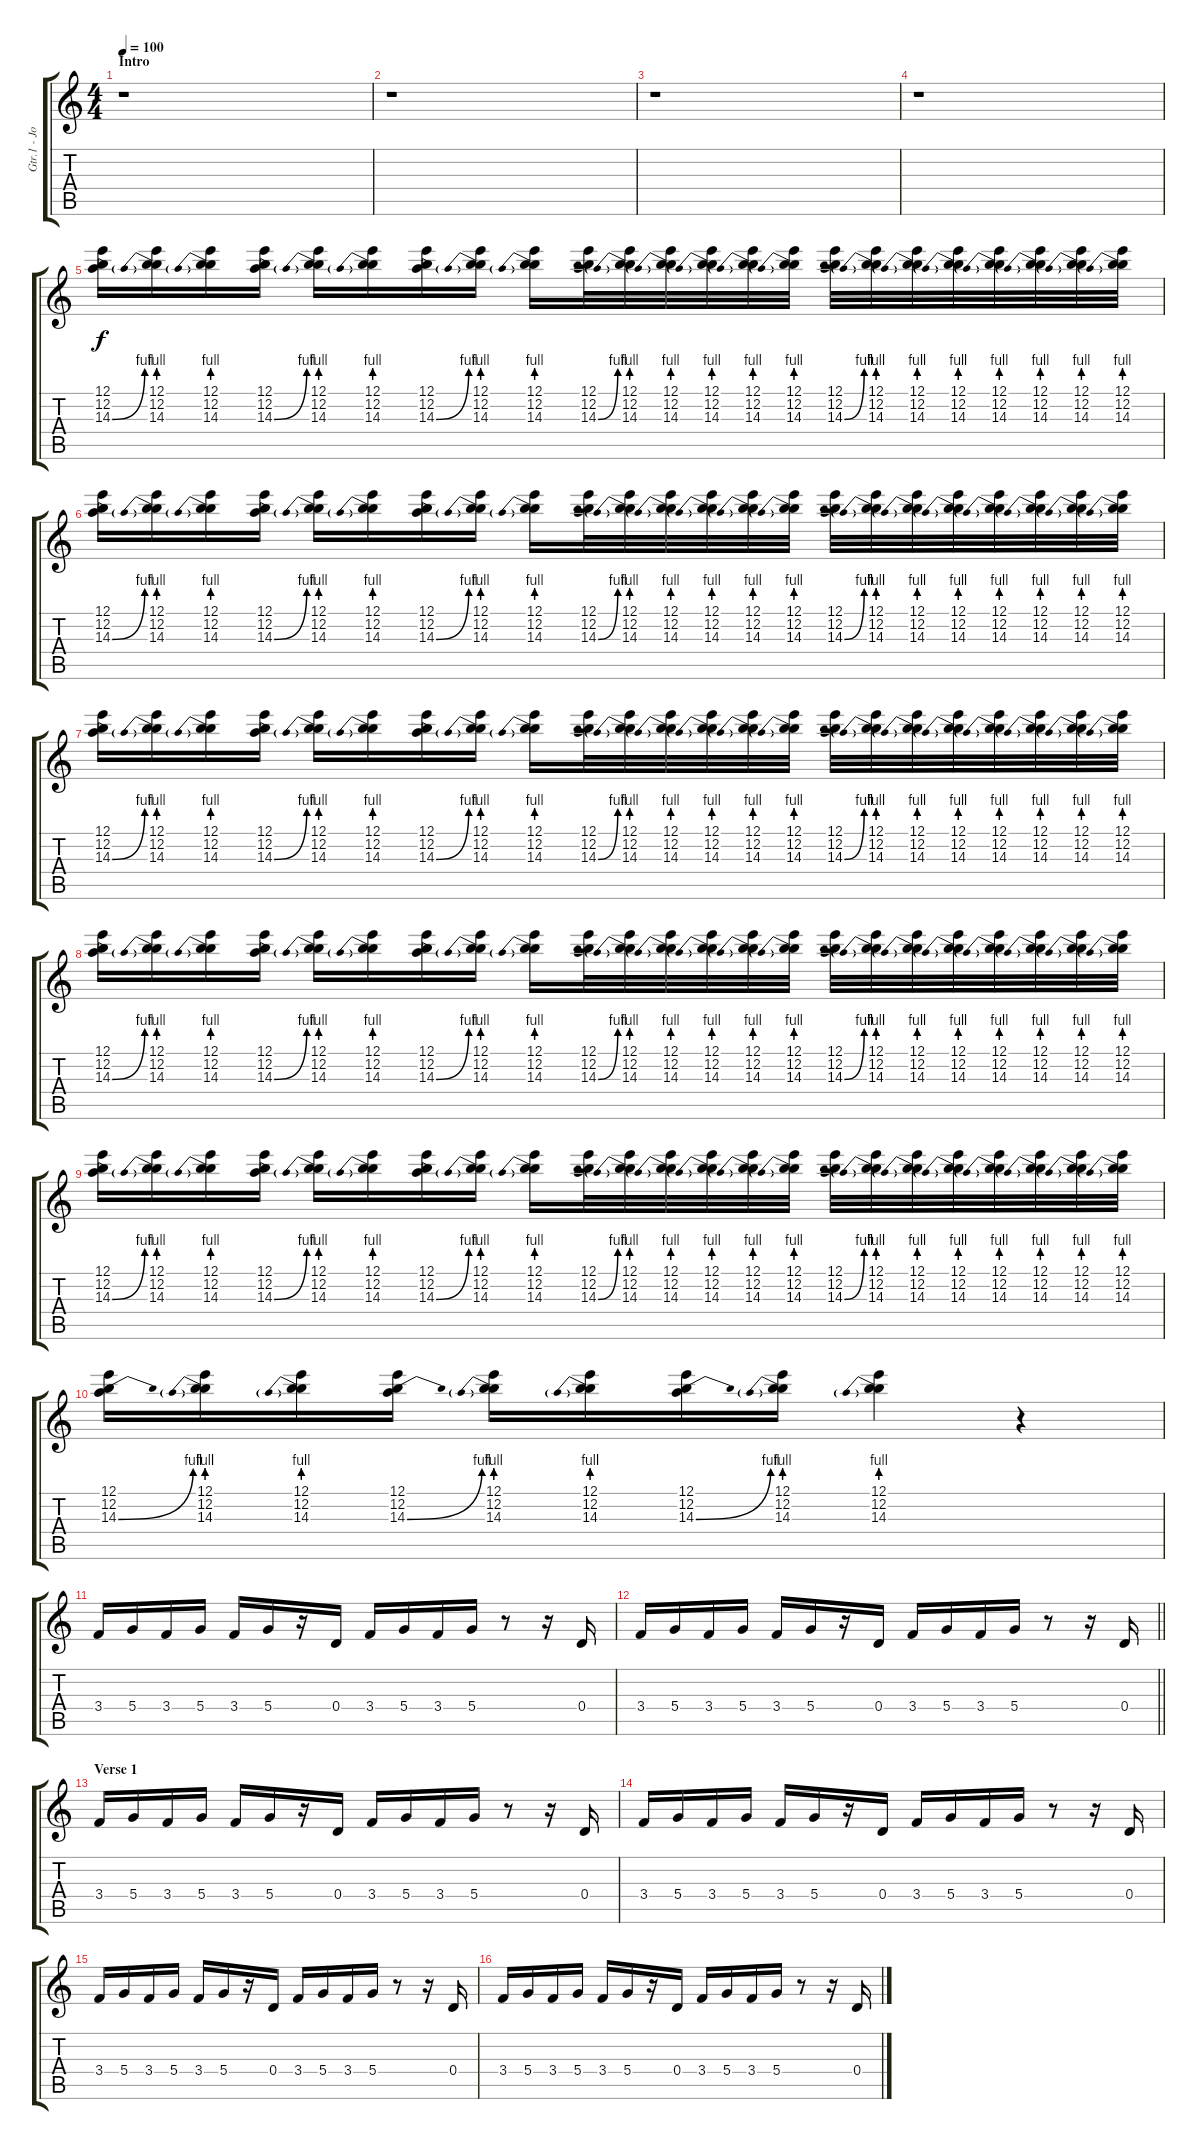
\track ("Gtr.1 - John" "Gtr.1 - Jo") {instrument overdrivenguitar}
\staff {score tabs}
\tuning (E4 B3 G3 D3 A2 E2) {hide}
\ts (4 4)
\section ("" "Intro")
\tempo 100
\clef g2
\ks c
r.1{dy f instrument overdrivenguitar} |
r.1 |
r.1 |
r.1 |
(12.1 12.2 14.3{be (bend 0 0 60 4)}).16 (12.1 12.2 14.3{be (prebend 0 4 60 4)}).16 (12.1 12.2 14.3{be (prebend 0 4 60 4)}).16 (12.1 12.2 14.3{be (bend 0 0 60 4)}).16 (12.1 12.2 14.3{be (prebend 0 4 60 4)}).16 (12.1 12.2 14.3{be (prebend 0 4 60 4)}).16 (12.1 12.2 14.3{be (bend 0 0 60 4)}).16 (12.1 12.2 14.3{be (prebend 0 4 60 4)}).16 (12.1 12.2 14.3{be (prebend 0 4 60 4)}).16 (12.1 12.2 14.3{be (bend 0 0 60 4)}).32 (12.1 12.2 14.3{be (prebend 0 4 60 4)}).32 (12.1 12.2 14.3{be (prebend 0 4 60 4)}).32 (12.1 12.2 14.3{be (prebend 0 4 60 4)}).32 (12.1 12.2 14.3{be (prebend 0 4 60 4)}).32 (12.1 12.2 14.3{be (prebend 0 4 60 4)}).32 (12.1 12.2 14.3{be (bend 0 0 60 4)}).32 (12.1 12.2 14.3{be (prebend 0 4 60 4)}).32 (12.1 12.2 14.3{be (prebend 0 4 60 4)}).32 (12.1 12.2 14.3{be (prebend 0 4 60 4)}).32 (12.1 12.2 14.3{be (prebend 0 4 60 4)}).32 (12.1 12.2 14.3{be (prebend 0 4 60 4)}).32 (12.1 12.2 14.3{be (prebend 0 4 60 4)}).32 (12.1 12.2 14.3{be (prebend 0 4 60 4)}).32 |
(12.1 12.2 14.3{be (bend 0 0 60 4)}).16 (12.1 12.2 14.3{be (prebend 0 4 60 4)}).16 (12.1 12.2 14.3{be (prebend 0 4 60 4)}).16 (12.1 12.2 14.3{be (bend 0 0 60 4)}).16 (12.1 12.2 14.3{be (prebend 0 4 60 4)}).16 (12.1 12.2 14.3{be (prebend 0 4 60 4)}).16 (12.1 12.2 14.3{be (bend 0 0 60 4)}).16 (12.1 12.2 14.3{be (prebend 0 4 60 4)}).16 (12.1 12.2 14.3{be (prebend 0 4 60 4)}).16 (12.1 12.2 14.3{be (bend 0 0 60 4)}).32 (12.1 12.2 14.3{be (prebend 0 4 60 4)}).32 (12.1 12.2 14.3{be (prebend 0 4 60 4)}).32 (12.1 12.2 14.3{be (prebend 0 4 60 4)}).32 (12.1 12.2 14.3{be (prebend 0 4 60 4)}).32 (12.1 12.2 14.3{be (prebend 0 4 60 4)}).32 (12.1 12.2 14.3{be (bend 0 0 60 4)}).32 (12.1 12.2 14.3{be (prebend 0 4 60 4)}).32 (12.1 12.2 14.3{be (prebend 0 4 60 4)}).32 (12.1 12.2 14.3{be (prebend 0 4 60 4)}).32 (12.1 12.2 14.3{be (prebend 0 4 60 4)}).32 (12.1 12.2 14.3{be (prebend 0 4 60 4)}).32 (12.1 12.2 14.3{be (prebend 0 4 60 4)}).32 (12.1 12.2 14.3{be (prebend 0 4 60 4)}).32 |
(12.1 12.2 14.3{be (bend 0 0 60 4)}).16 (12.1 12.2 14.3{be (prebend 0 4 60 4)}).16 (12.1 12.2 14.3{be (prebend 0 4 60 4)}).16 (12.1 12.2 14.3{be (bend 0 0 60 4)}).16 (12.1 12.2 14.3{be (prebend 0 4 60 4)}).16 (12.1 12.2 14.3{be (prebend 0 4 60 4)}).16 (12.1 12.2 14.3{be (bend 0 0 60 4)}).16 (12.1 12.2 14.3{be (prebend 0 4 60 4)}).16 (12.1 12.2 14.3{be (prebend 0 4 60 4)}).16 (12.1 12.2 14.3{be (bend 0 0 60 4)}).32 (12.1 12.2 14.3{be (prebend 0 4 60 4)}).32 (12.1 12.2 14.3{be (prebend 0 4 60 4)}).32 (12.1 12.2 14.3{be (prebend 0 4 60 4)}).32 (12.1 12.2 14.3{be (prebend 0 4 60 4)}).32 (12.1 12.2 14.3{be (prebend 0 4 60 4)}).32 (12.1 12.2 14.3{be (bend 0 0 60 4)}).32 (12.1 12.2 14.3{be (prebend 0 4 60 4)}).32 (12.1 12.2 14.3{be (prebend 0 4 60 4)}).32 (12.1 12.2 14.3{be (prebend 0 4 60 4)}).32 (12.1 12.2 14.3{be (prebend 0 4 60 4)}).32 (12.1 12.2 14.3{be (prebend 0 4 60 4)}).32 (12.1 12.2 14.3{be (prebend 0 4 60 4)}).32 (12.1 12.2 14.3{be (prebend 0 4 60 4)}).32 |
(12.1 12.2 14.3{be (bend 0 0 60 4)}).16 (12.1 12.2 14.3{be (prebend 0 4 60 4)}).16 (12.1 12.2 14.3{be (prebend 0 4 60 4)}).16 (12.1 12.2 14.3{be (bend 0 0 60 4)}).16 (12.1 12.2 14.3{be (prebend 0 4 60 4)}).16 (12.1 12.2 14.3{be (prebend 0 4 60 4)}).16 (12.1 12.2 14.3{be (bend 0 0 60 4)}).16 (12.1 12.2 14.3{be (prebend 0 4 60 4)}).16 (12.1 12.2 14.3{be (prebend 0 4 60 4)}).16 (12.1 12.2 14.3{be (bend 0 0 60 4)}).32 (12.1 12.2 14.3{be (prebend 0 4 60 4)}).32 (12.1 12.2 14.3{be (prebend 0 4 60 4)}).32 (12.1 12.2 14.3{be (prebend 0 4 60 4)}).32 (12.1 12.2 14.3{be (prebend 0 4 60 4)}).32 (12.1 12.2 14.3{be (prebend 0 4 60 4)}).32 (12.1 12.2 14.3{be (bend 0 0 60 4)}).32 (12.1 12.2 14.3{be (prebend 0 4 60 4)}).32 (12.1 12.2 14.3{be (prebend 0 4 60 4)}).32 (12.1 12.2 14.3{be (prebend 0 4 60 4)}).32 (12.1 12.2 14.3{be (prebend 0 4 60 4)}).32 (12.1 12.2 14.3{be (prebend 0 4 60 4)}).32 (12.1 12.2 14.3{be (prebend 0 4 60 4)}).32 (12.1 12.2 14.3{be (prebend 0 4 60 4)}).32 |
(12.1 12.2 14.3{be (bend 0 0 60 4)}).16 (12.1 12.2 14.3{be (prebend 0 4 60 4)}).16 (12.1 12.2 14.3{be (prebend 0 4 60 4)}).16 (12.1 12.2 14.3{be (bend 0 0 60 4)}).16 (12.1 12.2 14.3{be (prebend 0 4 60 4)}).16 (12.1 12.2 14.3{be (prebend 0 4 60 4)}).16 (12.1 12.2 14.3{be (bend 0 0 60 4)}).16 (12.1 12.2 14.3{be (prebend 0 4 60 4)}).16 (12.1 12.2 14.3{be (prebend 0 4 60 4)}).16 (12.1 12.2 14.3{be (bend 0 0 60 4)}).32 (12.1 12.2 14.3{be (prebend 0 4 60 4)}).32 (12.1 12.2 14.3{be (prebend 0 4 60 4)}).32 (12.1 12.2 14.3{be (prebend 0 4 60 4)}).32 (12.1 12.2 14.3{be (prebend 0 4 60 4)}).32 (12.1 12.2 14.3{be (prebend 0 4 60 4)}).32 (12.1 12.2 14.3{be (bend 0 0 60 4)}).32 (12.1 12.2 14.3{be (prebend 0 4 60 4)}).32 (12.1 12.2 14.3{be (prebend 0 4 60 4)}).32 (12.1 12.2 14.3{be (prebend 0 4 60 4)}).32 (12.1 12.2 14.3{be (prebend 0 4 60 4)}).32 (12.1 12.2 14.3{be (prebend 0 4 60 4)}).32 (12.1 12.2 14.3{be (prebend 0 4 60 4)}).32 (12.1 12.2 14.3{be (prebend 0 4 60 4)}).32 |
(12.1 12.2 14.3{be (bend 0 0 60 4)}).16 (12.1 12.2 14.3{be (prebend 0 4 60 4)}).16 (12.1 12.2 14.3{be (prebend 0 4 60 4)}).16 (12.1 12.2 14.3{be (bend 0 0 60 4)}).16 (12.1 12.2 14.3{be (prebend 0 4 60 4)}).16 (12.1 12.2 14.3{be (prebend 0 4 60 4)}).16 (12.1 12.2 14.3{be (bend 0 0 60 4)}).16 (12.1 12.2 14.3{be (prebend 0 4 60 4)}).16 (12.1 12.2 14.3{be (prebend 0 4 60 4)}).4 r.4 |
3.4.16{instrument electricguitarclean} 5.4.16 3.4.16 5.4.16 3.4.16 5.4.16 r.16 0.4.16 3.4.16 5.4.16 3.4.16 5.4.16 r.8 r.16 0.4.16 |
\barLineRight lightlight
3.4.16 5.4.16 3.4.16 5.4.16 3.4.16 5.4.16 r.16 0.4.16 3.4.16 5.4.16 3.4.16 5.4.16 r.8 r.16 0.4.16 |
\section ("" "Verse 1")
3.4.16 5.4.16 3.4.16 5.4.16 3.4.16 5.4.16 r.16 0.4.16 3.4.16 5.4.16 3.4.16 5.4.16 r.8 r.16 0.4.16 |
3.4.16 5.4.16 3.4.16 5.4.16 3.4.16 5.4.16 r.16 0.4.16 3.4.16 5.4.16 3.4.16 5.4.16 r.8 r.16 0.4.16 |
3.4.16 5.4.16 3.4.16 5.4.16 3.4.16 5.4.16 r.16 0.4.16 3.4.16 5.4.16 3.4.16 5.4.16 r.8 r.16 0.4.16 |
3.4.16 5.4.16 3.4.16 5.4.16 3.4.16 5.4.16 r.16 0.4.16 3.4.16 5.4.16 3.4.16 5.4.16 r.8 r.16 0.4.16
